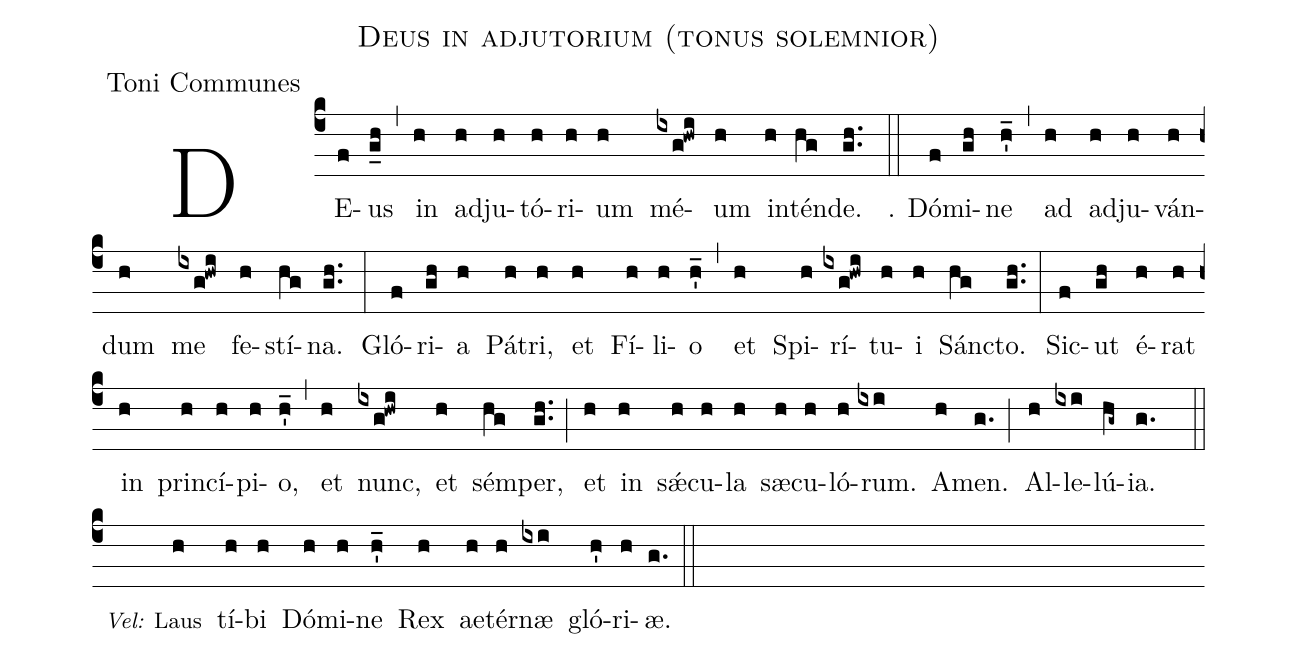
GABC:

name:Deus in adjutorium (tonus solemnior);
office-part:Toni Communes;
%%
(c4) DE(f)us(g_h) (,)
in(h) ad(h)ju(h)tó(h)ri(h)um(h) mé(ixg!hwi)um(h) in(h)tén(hg)de.(g.h.) (::)
℟. Dó(f)mi(gh)ne(h'_) (,)
ad(h) ad(h)ju(h)ván(h)dum(h) me(ixg!hwi) fe(h)stí(hg)na.(g.h.) (:)
Gló(f)ri(gh)a(h) Pá(h)tri,(h) et(h) Fí(h)li(h)o(h'_) (,)
et(h) Spi(h)rí(ixg!hwi)tu(h)i(h) Sán(hg)cto.(g.h.) (:)
Sic(f)ut(gh) é(h)rat(h) in(h) prin(h)cí(h)pi(h)o,(h'_) (,)
et(h) nunc,(ixg!hwi) et(h) sém(hg)per,(g.h.) (;)
et(h) in(h) sǽ(h)cu(h)la(h) sæ(h)cu(h)ló(h)rum.(ixi) A(h)men.(g.) (;)
Al(h)le(ixi)lú(hg~)ia.(g.) (::) <eu> <v>\footnotesize\textit{Vel:}</v> Laus(h) tí(h)bi(h) Dó(h)mi(h)ne(h'_) Rex(h) ae(h)tér(h)næ(ixi) gló-(h')ri-(h)æ.</eu>(g.) (::)
